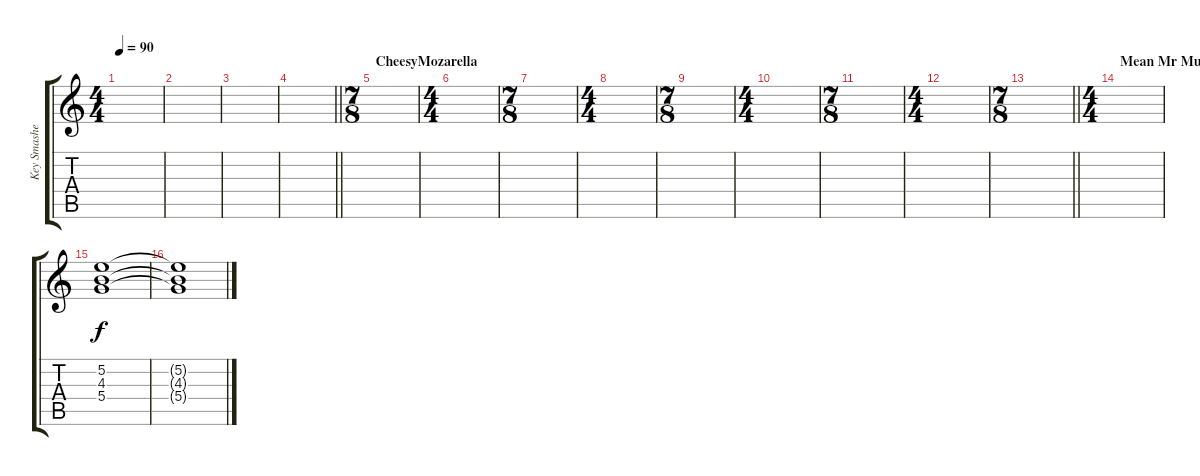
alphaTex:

\track ("Key Smasher" "Key Smashe") {instrument acousticguitarsteel}
\staff {score tabs}
\tuning (E4 B3 G3 D3 A2 E2) {hide}
\ts (4 4)
\tempo 90
\clef g2
\ks c
|
|
|
\barLineRight lightlight
|
\ts (7 8)
\section ("" "CheesyMozarella")
|
\ts (4 4)
|
\ts (7 8)
|
\ts (4 4)
|
\ts (7 8)
|
\ts (4 4)
|
\ts (7 8)
|
\ts (4 4)
|
\ts (7 8)
\barLineRight lightlight
|
\ts (4 4)
\section ("" "Mean Mr Mustard")
|
(5.2 4.3 5.4).1{dy f} |
(5.2{t} 4.3{t} 5.4{t}).1
